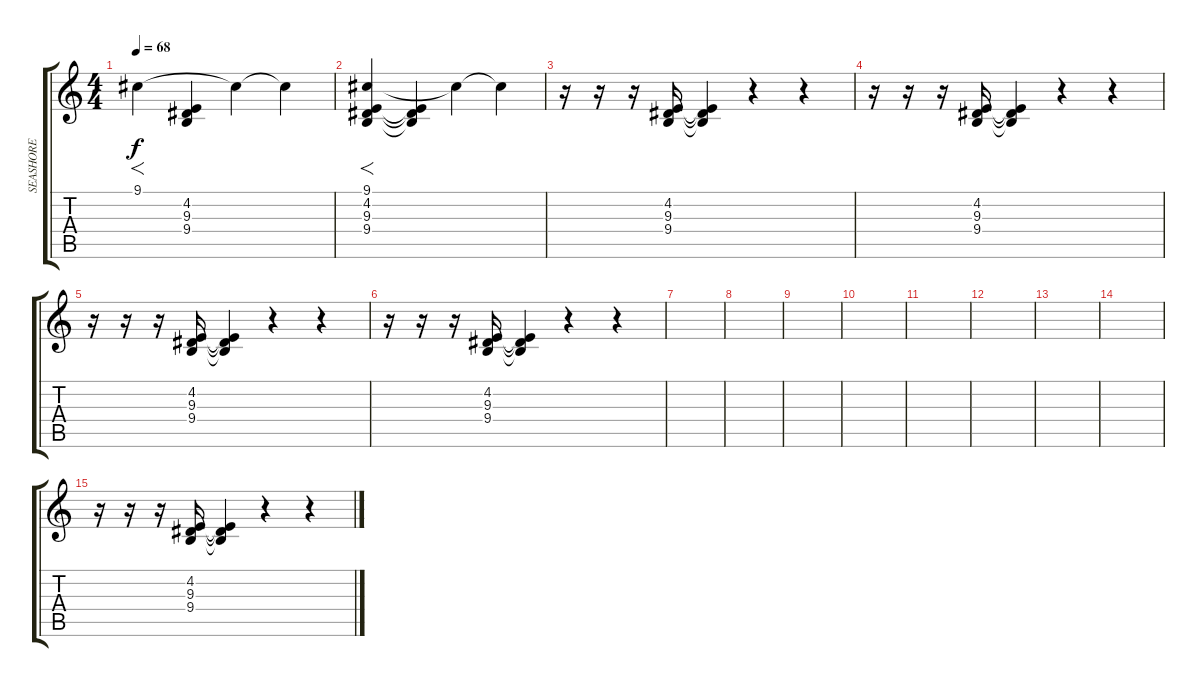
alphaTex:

\track ("SEASHORE" "SEASHORE") {instrument seashore}
\staff {score tabs}
\tuning (E4 B3 G3 D3 A2 E2) {hide}
\ts (4 4)
\tempo 68
\clef g2
\ks c
9.1.4{f dy f instrument seashore} (4.2 9.3 9.4).4 9.1{t}.4 9.1{t}.4 |
(9.1 4.2 9.3 9.4).4{f} (4.2{t} 9.3{t} 9.4{t}).4 9.1{t}.4 9.1{t}.4 |
r.16 r.16 r.16 (4.2 9.3 9.4).16 (4.2{t} 9.3{t} 9.4{t}).4 r.4 r.4 |
r.16 r.16 r.16 (4.2 9.3 9.4).16 (4.2{t} 9.3{t} 9.4{t}).4 r.4 r.4 |
r.16 r.16 r.16 (4.2 9.3 9.4).16 (4.2{t} 9.3{t} 9.4{t}).4 r.4 r.4 |
r.16 r.16 r.16 (4.2 9.3 9.4).16 (4.2{t} 9.3{t} 9.4{t}).4 r.4 r.4 |
|
|
|
|
|
|
|
|
r.16 r.16 r.16 (4.2 9.3 9.4).16 (4.2{t} 9.3{t} 9.4{t}).4 r.4 r.4
